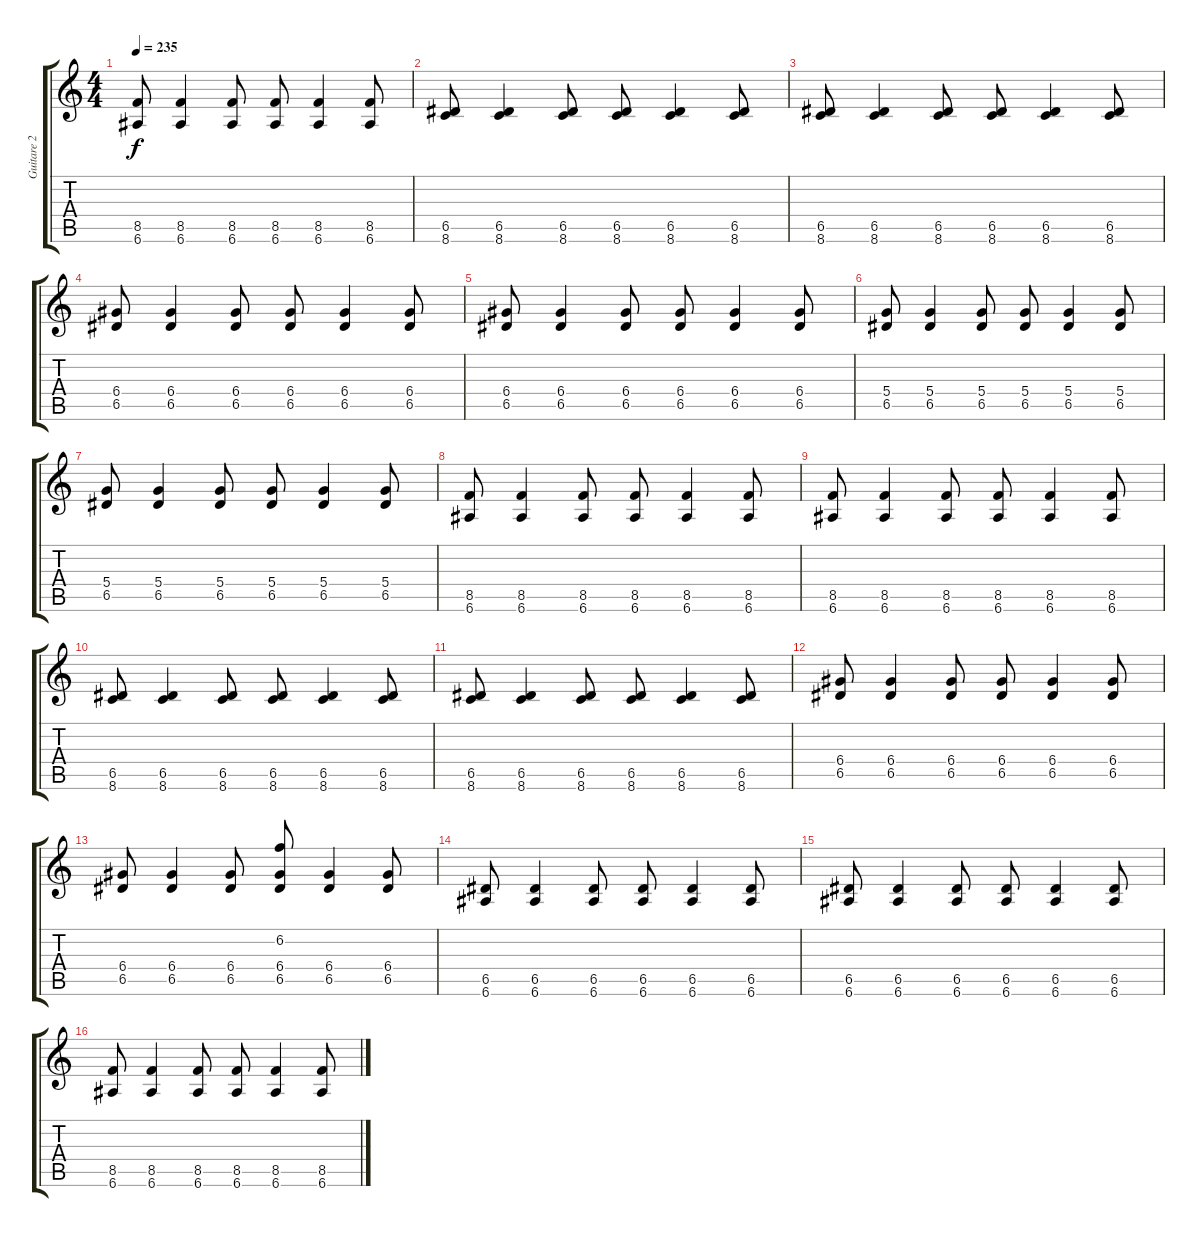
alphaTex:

\track ("Guitare 2" "Guitare 2") {instrument distortionguitar}
\staff {score tabs}
\tuning (E4 B3 G3 D3 A2 E2) {hide}
\ts (4 4)
\tempo 235
\clef g2
\ks c
(8.5 6.6).8{dy f} (8.5 6.6).4 (8.5 6.6).8 (8.5 6.6).8 (8.5 6.6).4 (8.5 6.6).8 |
(6.5 8.6).8 (6.5 8.6).4 (6.5 8.6).8 (6.5 8.6).8 (6.5 8.6).4 (6.5 8.6).8 |
(6.5 8.6).8 (6.5 8.6).4 (6.5 8.6).8 (6.5 8.6).8 (6.5 8.6).4 (6.5 8.6).8 |
(6.4 6.5).8 (6.4 6.5).4 (6.4 6.5).8 (6.4 6.5).8 (6.4 6.5).4 (6.4 6.5).8 |
(6.4 6.5).8 (6.4 6.5).4 (6.4 6.5).8 (6.4 6.5).8 (6.4 6.5).4 (6.4 6.5).8 |
(5.4 6.5).8 (5.4 6.5).4 (5.4 6.5).8 (5.4 6.5).8 (5.4 6.5).4 (5.4 6.5).8 |
(5.4 6.5).8 (5.4 6.5).4 (5.4 6.5).8 (5.4 6.5).8 (5.4 6.5).4 (5.4 6.5).8 |
(8.5 6.6).8 (8.5 6.6).4 (8.5 6.6).8 (8.5 6.6).8 (8.5 6.6).4 (8.5 6.6).8 |
(8.5 6.6).8 (8.5 6.6).4 (8.5 6.6).8 (8.5 6.6).8 (8.5 6.6).4 (8.5 6.6).8 |
(6.5 8.6).8 (6.5 8.6).4 (6.5 8.6).8 (6.5 8.6).8 (6.5 8.6).4 (6.5 8.6).8 |
(6.5 8.6).8 (6.5 8.6).4 (6.5 8.6).8 (6.5 8.6).8 (6.5 8.6).4 (6.5 8.6).8 |
(6.4 6.5).8 (6.4 6.5).4 (6.4 6.5).8 (6.4 6.5).8 (6.4 6.5).4 (6.4 6.5).8 |
(6.4 6.5).8 (6.4 6.5).4 (6.4 6.5).8 (6.2 6.4 6.5).8 (6.4 6.5).4 (6.4 6.5).8 |
(6.5 6.6).8 (6.5 6.6).4 (6.5 6.6).8 (6.5 6.6).8 (6.5 6.6).4 (6.5 6.6).8 |
(6.5 6.6).8 (6.5 6.6).4 (6.5 6.6).8 (6.5 6.6).8 (6.5 6.6).4 (6.5 6.6).8 |
(8.5 6.6).8 (8.5 6.6).4 (8.5 6.6).8 (8.5 6.6).8 (8.5 6.6).4 (8.5 6.6).8
